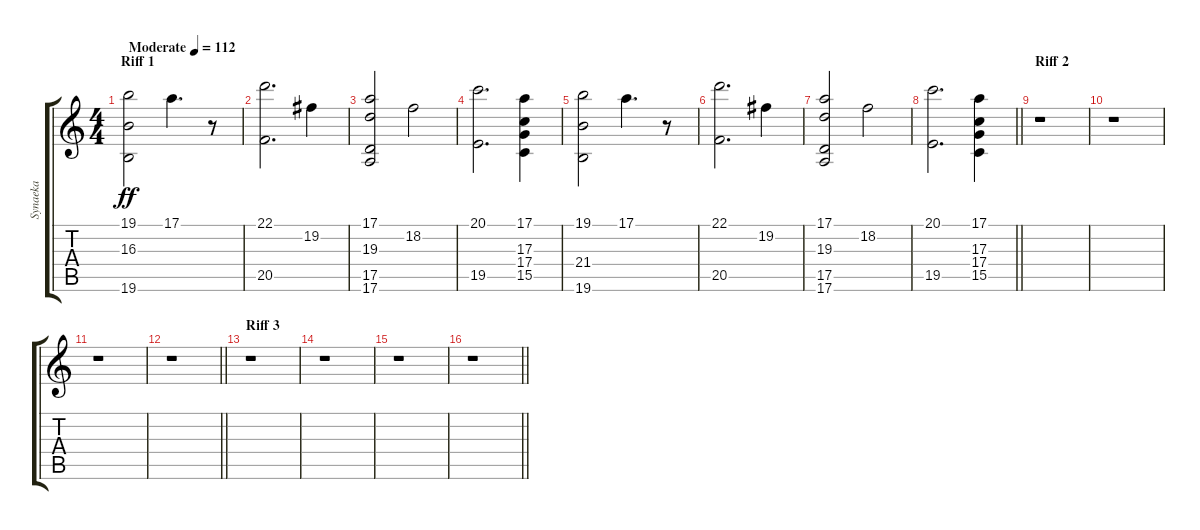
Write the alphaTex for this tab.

\track ("Synaeka" "Synaeka") {instrument telephonering}
\staff {score tabs}
\tuning (E4 B3 G3 D3 A2 E2) {hide}
\ts (4 4)
\section ("" "Riff 1")
\tempo (112 "Moderate")
\clef g2
\ks c
(19.1 16.3 19.6).2{dy ff instrument telephonering} 17.1.4{d} r.8 |
(22.1 20.5).2{d} 19.2.4 |
(17.1 19.3 17.5 17.6).2 18.2.2 |
(20.1 19.5).2{d} (17.1 17.3 17.4 15.5).4 |
(19.1 21.4 19.6).2 17.1.4{d} r.8 |
(22.1 20.5).2{d} 19.2.4 |
(17.1 19.3 17.5 17.6).2 18.2.2 |
\barLineRight lightlight
(20.1 19.5).2{d} (17.1 17.3 17.4 15.5).4 |
\section ("" "Riff 2")
r.1 |
r.1 |
r.1 |
\barLineRight lightlight
r.1 |
\section ("" "Riff 3")
r.1 |
r.1 |
r.1 |
\barLineRight lightlight
r.1
